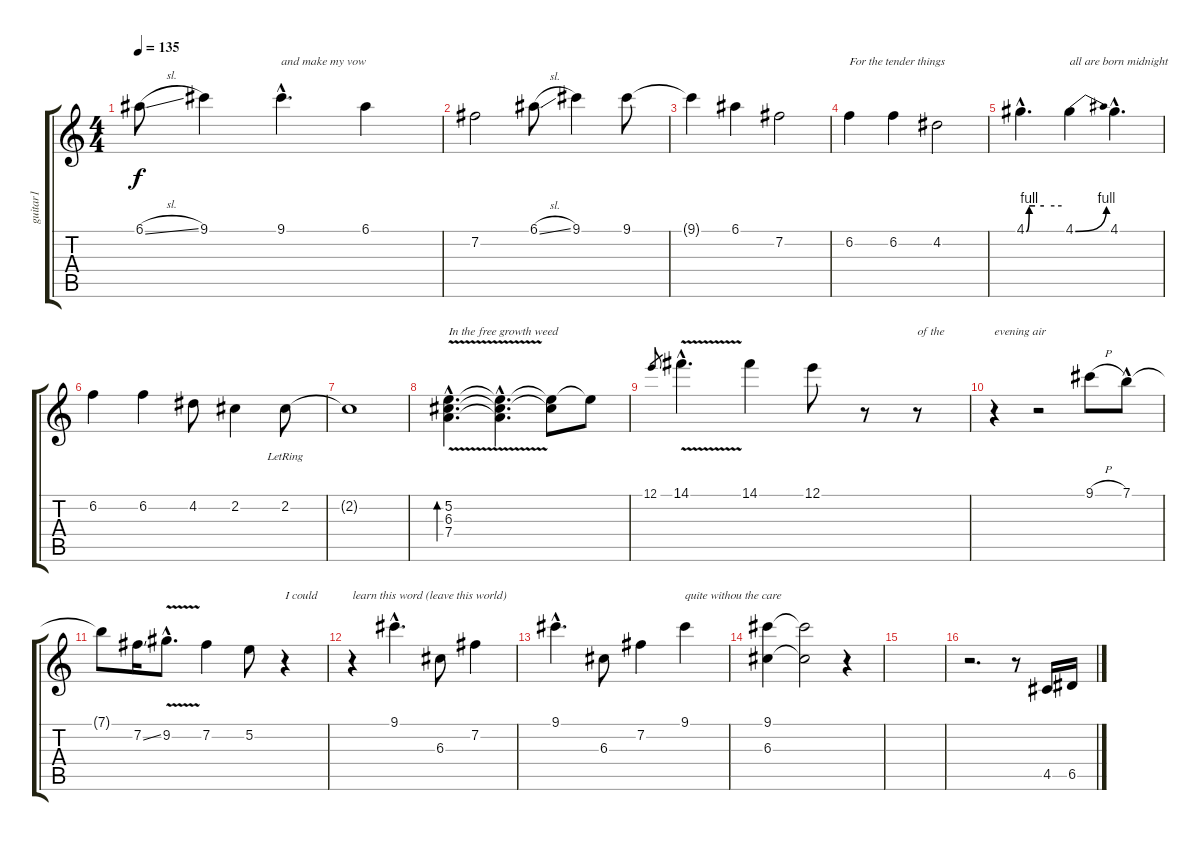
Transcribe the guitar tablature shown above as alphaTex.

\track ("guitar1" "guitar1") {instrument acousticguitarsteel}
\staff {score tabs}
\tuning (E4 B3 G3 D3 A2 E2) {hide}
\ts (4 4)
\tempo 135
\clef g2
\ks c
6.1{sl}.8{dy f} 9.1.4 9.1{hac}.4{d txt "and make my vow"} 6.1.4 |
7.2.2 6.1{sl}.8 9.1.4 9.1.8 |
9.1{t}.4 6.1.4 7.2.2 |
6.2.4{txt "For the tender things"} 6.2.4 4.2.2 |
4.1{be (custom 0 0 5 4 15 4 30 4 60 4) hac}.4{d} 4.1{be (bend 0 0 60 4)}.4{txt "all are born midnight"} 4.1{hac}.4{d} |
6.2.4 6.2.4 4.2.8 2.2.4 2.2{lr}.8 |
2.2{t}.1 |
(5.2{v hac} 6.3{hac} 7.4{hac}).4{d bd 240 txt "In the free growth weed"} (5.2{hac t} 6.3{hac t} 7.4{hac t}).4{d} (5.2{t} 6.3{t}).8 5.2{t}.8 |
12.1.8{gr} 14.1{v hac}.4{d} 14.1.4 12.1.8 r.8 r.8{txt "of the "} |
r.4{txt "evening air"} r.2 9.1{h}.8 7.1{hac}.8 |
7.1{t}.8 7.2{ss}.16 9.2{v hac}.8{d} 7.2.4 5.2.8 r.4{txt "I could"} |
r.4{txt "learn this word (leave this world)"} 9.1{hac}.4{d} 6.3.8 7.2.4 |
9.1{hac}.4{d} 6.3.8 7.2.4 9.1.4{txt "quite withou the care"} |
(9.1 6.3).4 (9.1{t} 6.3{t}).2 r.4 |
|
r.2{d} r.8 4.5.16 6.5.16
